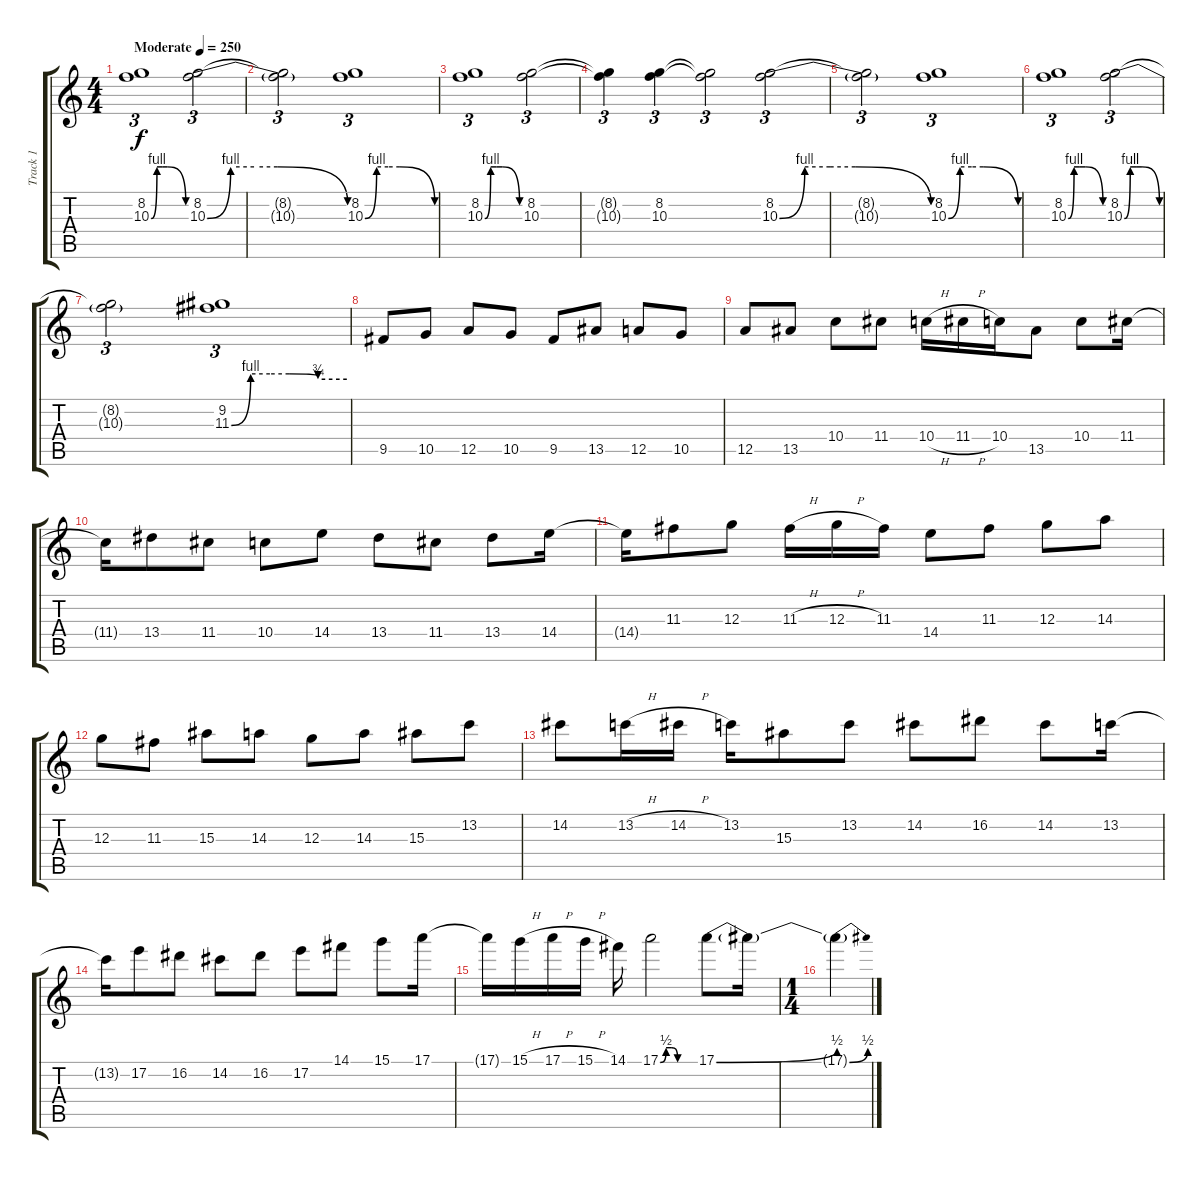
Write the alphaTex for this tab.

\track ("Track 1" "Track 1") {instrument overdrivenguitar}
\staff {score tabs}
\tuning (E4 B3 G3 D3 A2 E2) {hide}
\ts (4 4)
\tempo (250 "Moderate")
\clef g2
\ks c
(8.2 10.3{be (custom 0 0 10 4 20 4 28 4 60 0)}).1{tu (3 2) dy f instrument overdrivenguitar} (8.2 10.3{be (custom 0 0 10 4 20 4 30 4 60 0)}).2{tu (3 2)} |
(8.2{t} 10.3{t}).2{tu (3 2)} (8.2 10.3{be (custom 0 0 10 4 20 4 30 4 60 0)}).1{tu (3 2)} |
(8.2 10.3{be (custom 0 0 10 4 20 4 30 4 60 0)}).1{tu (3 2)} (8.2 10.3).2{tu (3 2)} |
(8.2{t} 10.3{t}).4{tu (3 2)} (8.2 10.3).4{tu (3 2)} (8.2{t} 10.3{t}).2{tu (3 2)} (8.2 10.3{be (custom 0 0 10 4 20 4 30 4 60 0)}).2{tu (3 2)} |
(8.2{t} 10.3{t}).2{tu (3 2)} (8.2 10.3{be (custom 0 0 10 4 20 4 30 4 60 0)}).1{tu (3 2)} |
(8.2 10.3{be (custom 0 0 10 4 20 4 30 4 60 0)}).1{tu (3 2)} (8.2 10.3{be (custom 0 0 10 4 20 4 30 4 60 0)}).2{tu (3 2)} |
(8.2{t} 10.3{t}).2{tu (3 2)} (9.2 11.3{be (custom 0 0 10 4 20 4 30 4 45 3 60 3)}).1{tu (3 2)} |
9.5.8 10.5.8 12.5.8 10.5.8 9.5.8 13.5.8 12.5.8 10.5.8 |
12.5.8 13.5.8 10.4.8 11.4.8 10.4{h}.16 11.4{h}.16 10.4.16 13.5.8 10.4.8 11.4.16 |
11.4{t}.16 13.4.8 11.4.8 10.4.8 14.4.8 13.4.8 11.4.8 13.4.8 14.4.16 |
14.4{t}.16 11.3.8 12.3.8 11.3{h}.16 12.3{h}.16 11.3.16 14.4.8 11.3.8 12.3.8 14.3.8 |
12.3.8 11.3.8 15.3.8 14.3.8 12.3.8 14.3.8 15.3.8 13.2.8 |
14.2.8 13.2{h}.16 14.2{h}.16 13.2.16 15.3.8 13.2.8 14.2.8 16.2.8 14.2.8 13.2.16 |
13.2{t}.16 17.2.8 16.2.8 14.2.8 16.2.8 17.2.8 14.1.8 15.1.8 17.1.16 |
17.1{t}.16 15.1{h}.16 17.1{h}.16 15.1{h}.16 14.1.16 17.1{be (custom 0 0 10 2 20 2 30 0 60 0)}.2 17.1{be (bend 0 0 60 2)}.8 17.1{t}.16 |
\ts (1 4)
17.1{be (bend 0 0 60 2) t}.4
